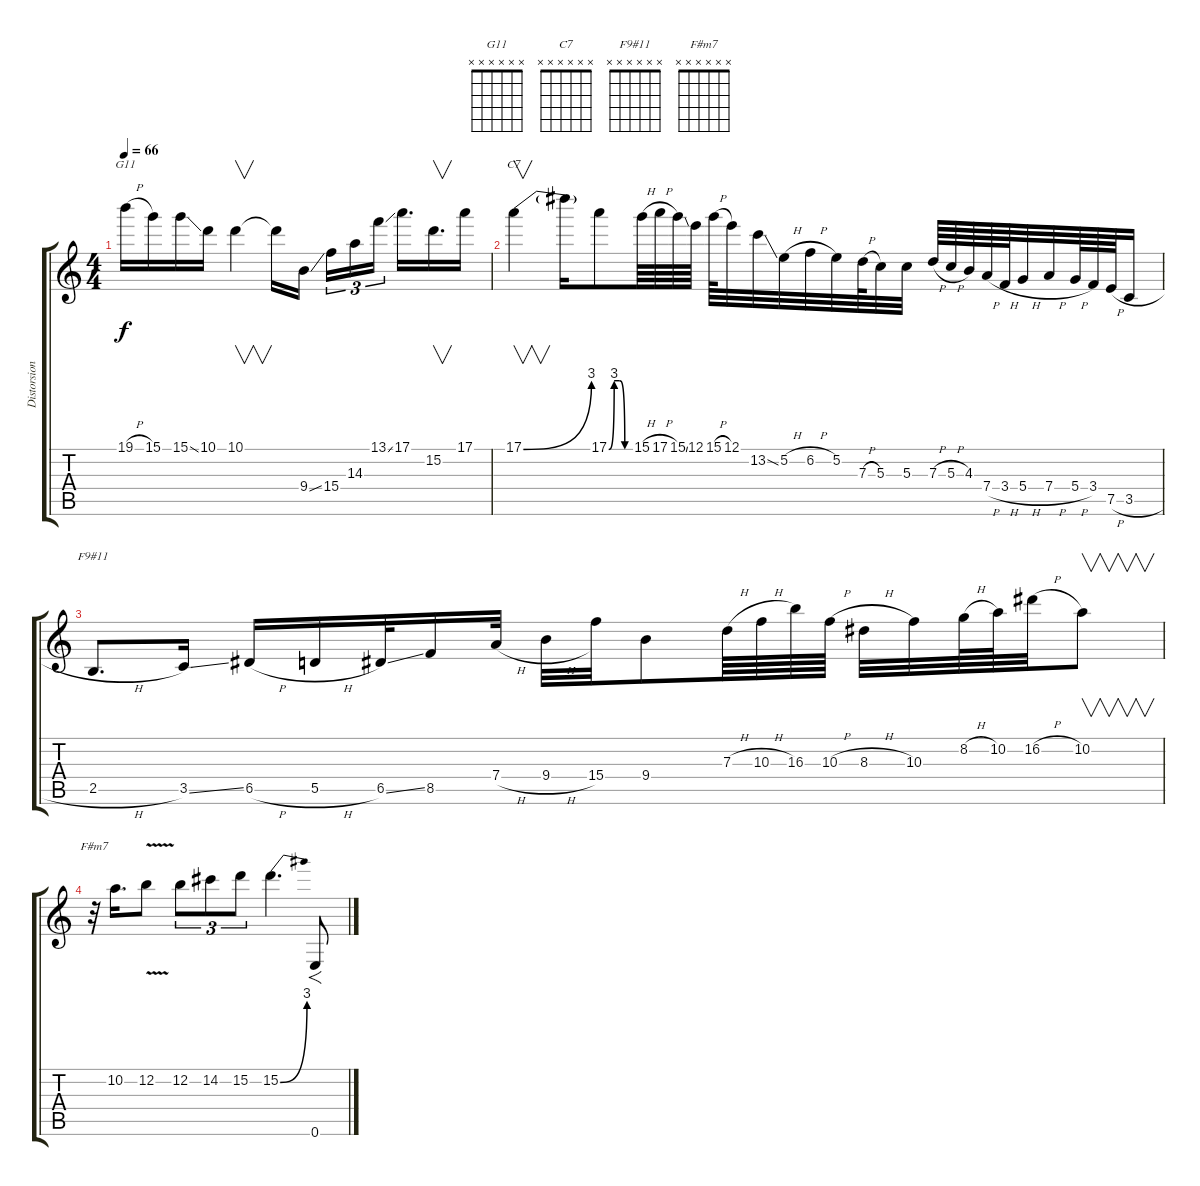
\track ("Distorsion" "Distorsion") {instrument distortionguitar}
\staff {score tabs}
\tuning (E4 B3 G3 D3 A2 E2) {hide}
\chord ("G11" x x x x x x)
\chord ("C7" x x x x x x)
\chord ("F9#11" x x x x x x)
\chord ("F#m7" x x x x x x)
\ts (4 4)
\tempo 66
\clef g2
\ks c
19.1{h}.16{ch "G11" dy f} 15.1.16 15.1{ss}.16 10.1.16 10.1.4{v} 10.1{t}.16 9.4{ss}.16{beam splitsecondary} 15.4.16{tu (3 2)} 14.3.16{tu (3 2)} 13.1{ss}.16{tu (3 2)} 17.1.16{d} 15.2.16{v d} 17.1.16 |
17.1{be (bend 0 0 60 12)}.4{v ch "C7"} 17.1{t}.16 17.1{be (custom 0 0 15 12 30 12 45 0 60 0)}.8 15.1{h}.64 17.1{h}.64 15.1{ss}.64 12.1.64 15.1{h}.64 12.1.32 13.2{ss}.32 5.2{h}.32 6.2{h}.32 5.2.32 7.3{h}.64 5.3.32 5.3.32 7.3{h}.64 5.3{h}.64 4.3.64 7.4{h}.64 3.4{h}.64 5.4{h}.32 7.4{h}.32 5.4{h}.64 3.4.64 7.5{h}.64 3.5{h}.16 |
2.5{h}.8{d ch "F9#11"} 3.5{ss}.16 6.5{h}.16 5.5{h}.16 6.5{ss}.32 8.5.16 7.4{h}.32 9.4{h}.32 15.4.32 9.4.8 7.3{h}.64 10.3{h}.64 16.3.64 10.3{h}.64 8.3{h}.32 10.3.32 8.2{h}.64 10.2.64 16.2{h}.32 10.2.8{v} |
r.32{ch "F#m7"} 10.2.16{d} 12.2{v}.8 12.2.8{tu (3 2)} 14.2.8{tu (3 2)} 15.2.8{tu (3 2)} 15.2{be (bend 0 0 60 12)}.4{d} 0.6.8{f}
